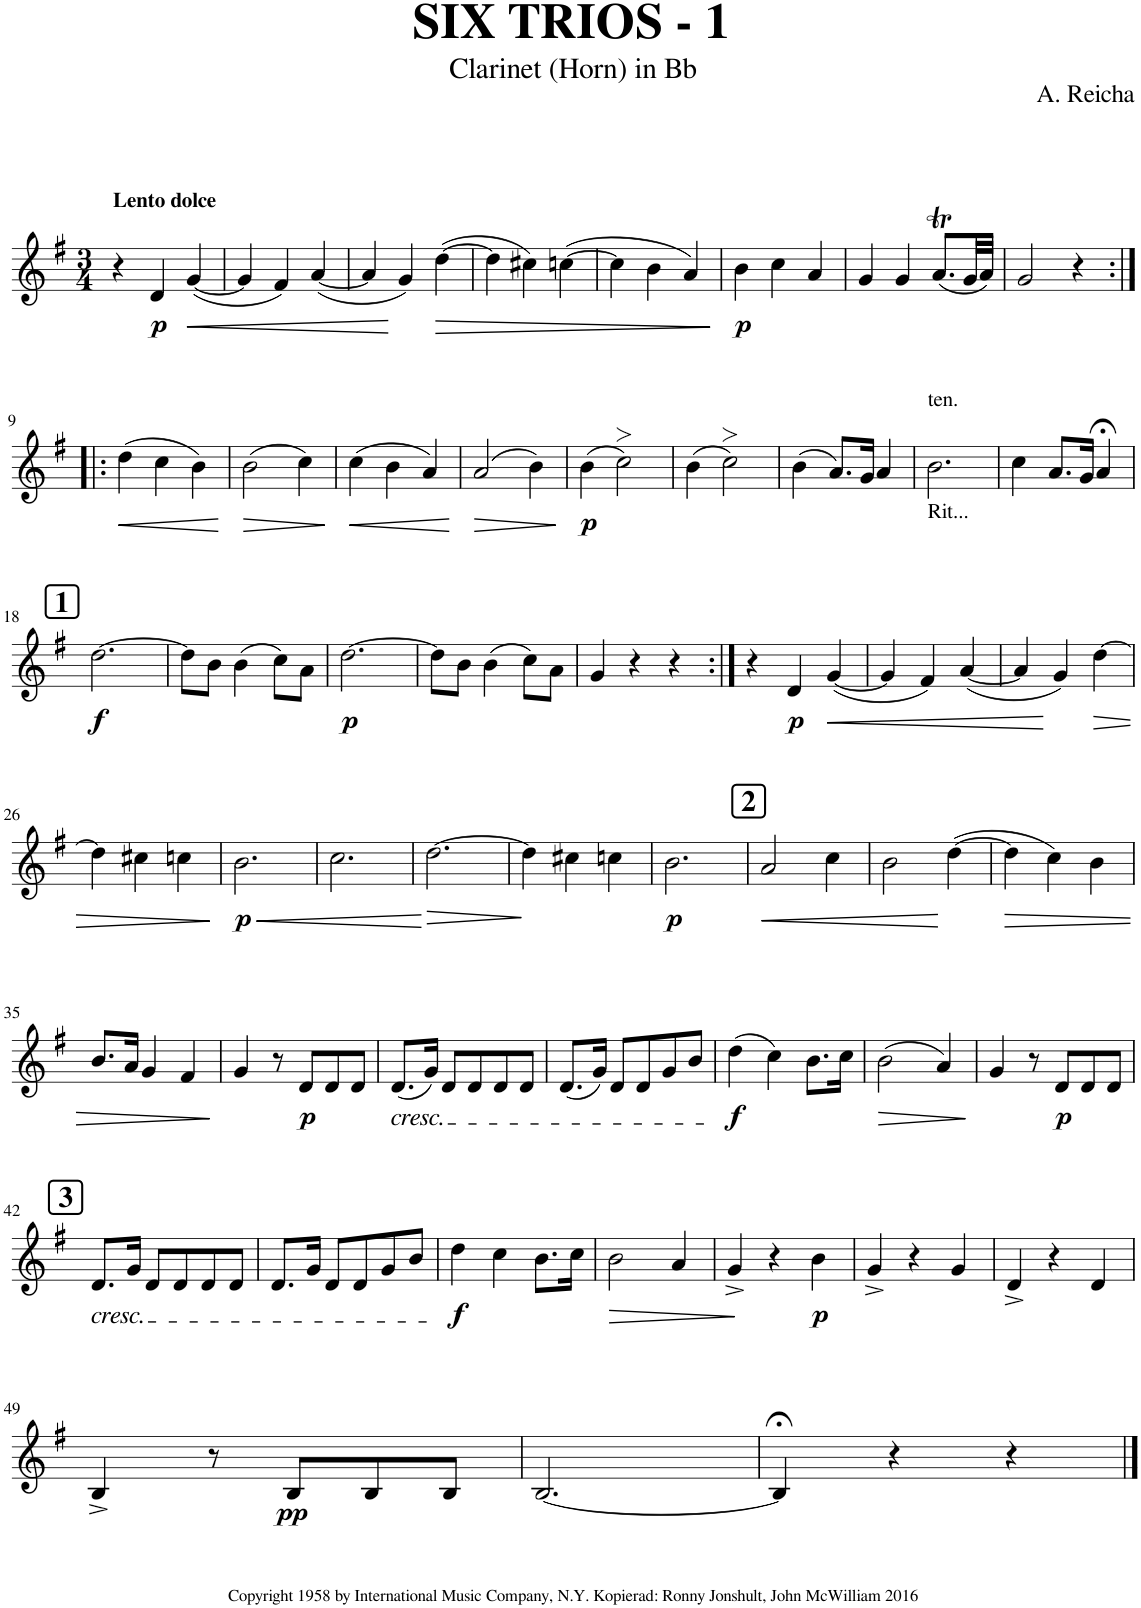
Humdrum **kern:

**kern	**dynam
*part1	*part1
*staff1	*staff1
*I"Piano	*
*I'Pno.	*
*clefG2	*
*k[f#]	*
*M3/4	*
=1	=1
!LO:TX:a:B:t=Lento dolce	!
4r	.
!	!LO:DY:b
4d/	p
!	!LO:HP:b
([4g/	<
=2	=2
4g/]	.
4f#/)	.
([4a/	.
=3	=3
4a/]	.
4g/)	[
!	!LO:HP:b
([4dd\	>
=4	=4
4dd\]	.
4cc#X\)	.
([4ccn\	.
=5	=5
4cc\]	.
4b\	.
4a/)	.
.	]
=6	=6
!	!LO:DY:b
4b\	p
4cc\	.
4a/	.
=7	=7
4g/	.
4g/	.
(8.aT/L	.
32g/LL	.
32a/JJJ)	.
=8	=8
2g/	.
4r	.
!!LO:LB:g=z
=9:|!|:	=9:|!|:
!	!LO:HP:b
(4dd\	<
4cc\	.
4b\)	.
.	[
=10	=10
!	!LO:HP:b
(2b\	>
4cc\)	.
.	]
=11	=11
!	!LO:HP:b
(4cc\	<
4b\	.
4a/)	.
.	[
=12	=12
!	!LO:HP:b
(2a/	>
4b\)	.
.	]
=13	=13
!	!LO:DY:b
(4b\	p
2cc>\)	.
=14	=14
(4b\	.
2cc>\)	.
=15	=15
(4b\	.
8.a/L)	.
16g/Jk	.
4a/	.
=16	=16
!LO:TX:a:t=ten.	!
!LO:TX:b:t=Rit...	!
2.b\	.
=17	=17
4cc\	.
8.a/L	.
16g/Jk	.
4a;</	.
!!LO:LB:g=z
!!LO:REH:place=s1:a:B:cj:fs=14:t=1
=18	=18
!	!LO:DY:b
[2.dd\	f
=19	=19
8dd\L]	.
8b\J	.
(4b\	.
8cc\L)	.
8a\J	.
=20	=20
!	!LO:DY:b
[2.dd\	p
=21	=21
8dd\L]	.
8b\J	.
(4b\	.
8cc\L)	.
8a\J	.
=22	=22
4g/	.
4r	.
4r	.
=23:|!	=23:|!
4r	.
!	!LO:DY:b
4d/	p
!	!LO:HP:b
([4g/	<
=24	=24
4g/]	.
4f#/)	.
([4a/	.
=25	=25
4a/]	.
4g/)	[
!	!LO:HP:b
[4dd\	>
!!LO:LB:g=z
=26	=26
4dd\]	.
4cc#X\	.
4ccn\	.
.	]
=27	=27
!	!LO:HP:b
!	!LO:DY:n=1:b
2.b\	< p
.	[
=28	=28
2.cc\	.
=29	=29
!	!LO:HP:b
[2.dd\	>
.	]
=30	=30
4dd\]	.
4cc#X\	.
4ccn\	.
=31	=31
!	!LO:DY:b
2.b\	p
!!LO:REH:place=s1:a:B:cj:fs=14:t=2
=32	=32
!	!LO:HP:b
2a/	<
4cc\	.
.	[
=33	=33
2b\	.
([4dd\	.
=34	=34
!	!LO:HP:b
4dd\]	>
4cc\)	.
4b\	.
!!LO:LB:g=z
=35	=35
8.b/L	.
16a/Jk	.
4g/	.
4f#/	.
.	]
=36	=36
4g/	.
8r	.
!	!LO:DY:b
8d/L	p
8d/	.
8d/J	.
=37	=37
!LO:TX:b:i:t=cresc.	!
(8.d/L	.
16g/Jk)	.
8d/L	.
8d/	.
8d/	.
8d/J	.
=38	=38
(8.d/L	.
16g/Jk)	.
8d/L	.
8d/	.
8g/	.
8b/J	.
=39	=39
!	!LO:DY:b
(4dd\	f
4cc\)	.
8.b\L	.
16cc\Jk	.
=40	=40
!	!LO:HP:b
(2b\	>
4a/)	.
.	]
=41	=41
4g/	.
8r	.
!	!LO:DY:b
8d/L	p
8d/	.
8d/J	.
!!LO:LB:g=z
!!LO:REH:place=s1:a:B:cj:fs=14:t=3
=42	=42
!LO:TX:b:i:t=cresc.	!
8.d/L	.
16g/Jk	.
8d/L	.
8d/	.
8d/	.
8d/J	.
=43	=43
8.d/L	.
16g/Jk	.
8d/L	.
8d/	.
8g/	.
8b/J	.
=44	=44
!	!LO:DY:b
4dd\	f
4cc\	.
8.b\L	.
16cc\Jk	.
=45	=45
!	!LO:HP:b
2b\	>
4a/	.
.	]
=46	=46
4g^/	.
4r	.
!	!LO:DY:b
4b\	p
=47	=47
4g^/	.
4r	.
4g/	.
=48	=48
4d^/	.
4r	.
4d/	.
!!LO:LB:g=z
=49	=49
4B^/	.
8r	.
!	!LO:DY:b
8B/L	pp
8B/	.
8B/J	.
=50	=50
[2.B/	.
=51	=51
4B;</]	.
4r	.
4r	.
==	==
*-	*-
